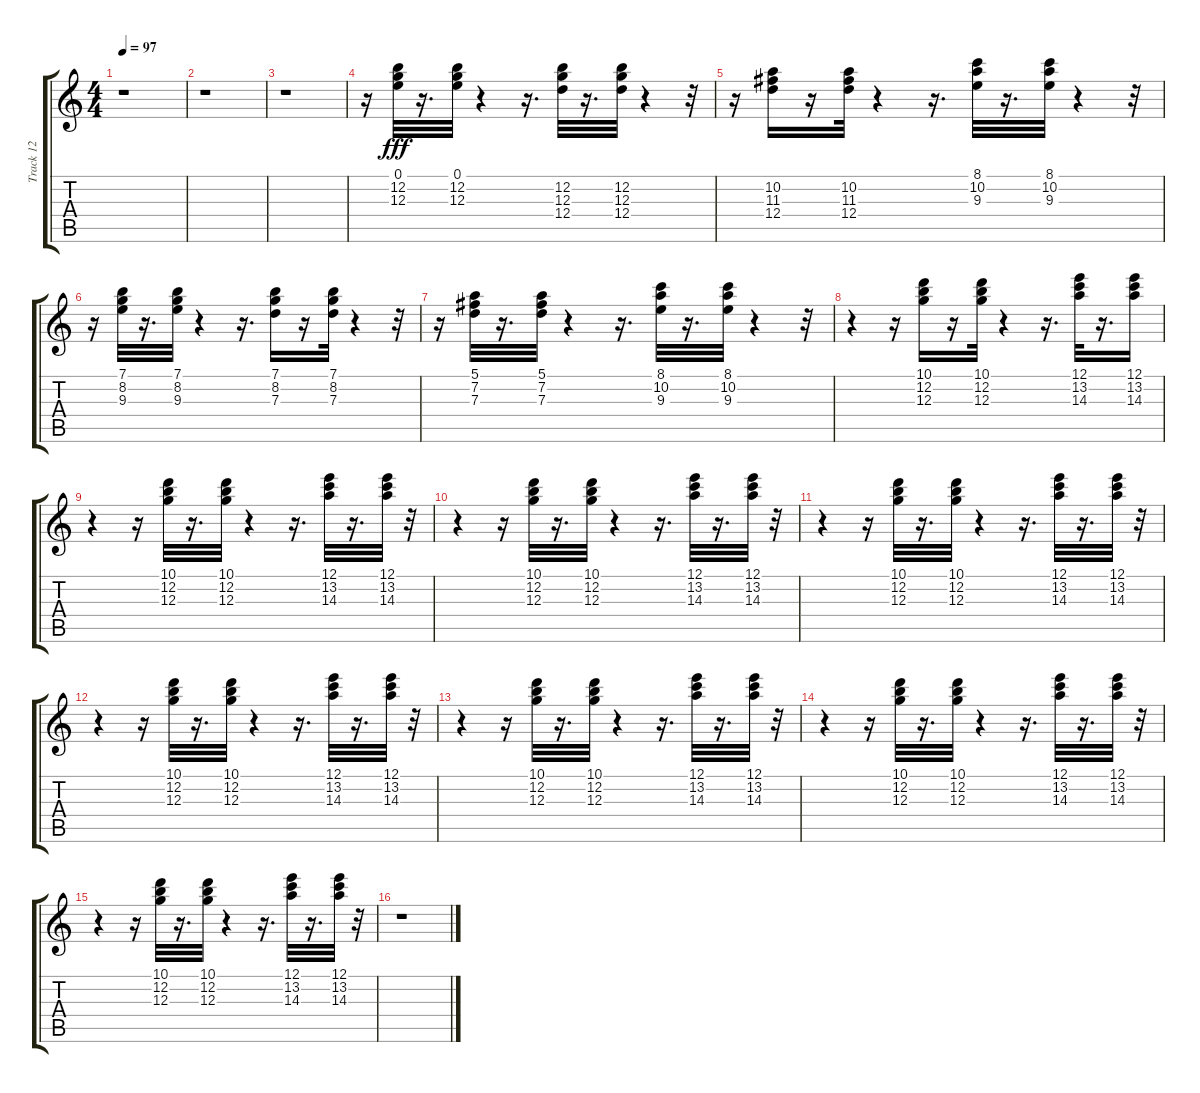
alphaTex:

\track ("Track 12" "Track 12") {instrument electricguitarclean}
\staff {score tabs}
\tuning (E4 B3 G3 D3 A2 E2) {hide}
\ts (4 4)
\tempo 97
\clef g2
\ks c
r.1{dy f} |
r.1 |
r.1 |
r.16 (0.1 12.2 12.3).32{dy fff volume 10} r.16{d} (0.1 12.2 12.3).32 r.4 r.16{d} (12.2 12.3 12.4).32 r.16{d} (12.2 12.3 12.4).32 r.4 r.32 |
r.16 (10.2 11.3 12.4).16 r.16 (10.2 11.3 12.4).32 r.4 r.16{d} (8.1 10.2 9.3).32 r.16{d} (8.1 10.2 9.3).32 r.4 r.32 |
r.16 (7.1 8.2 9.3).32 r.16{d} (7.1 8.2 9.3).32 r.4 r.16{d} (7.1 8.2 7.3).16 r.16 (7.1 8.2 7.3).32 r.4 r.32 |
r.16 (5.1 7.2 7.3).32 r.16{d} (5.1 7.2 7.3).32 r.4 r.16{d} (8.1 10.2 9.3).32 r.16{d} (8.1 10.2 9.3).32 r.4 r.32 |
r.4 r.16 (10.1 12.2 12.3).16 r.16 (10.1 12.2 12.3).32 r.4 r.16{d} (12.1 13.2 14.3).32 r.16{d} (12.1 13.2 14.3).16 |
r.4 r.16 (10.1 12.2 12.3).32 r.16{d} (10.1 12.2 12.3).32 r.4 r.16{d} (12.1 13.2 14.3).32 r.16{d} (12.1 13.2 14.3).32 r.32 |
r.4 r.16 (10.1 12.2 12.3).32 r.16{d} (10.1 12.2 12.3).32 r.4 r.16{d} (12.1 13.2 14.3).32 r.16{d} (12.1 13.2 14.3).32 r.32 |
r.4 r.16 (10.1 12.2 12.3).32 r.16{d} (10.1 12.2 12.3).32 r.4 r.16{d} (12.1 13.2 14.3).32 r.16{d} (12.1 13.2 14.3).32 r.32 |
r.4 r.16 (10.1 12.2 12.3).32 r.16{d} (10.1 12.2 12.3).32 r.4 r.16{d} (12.1 13.2 14.3).32 r.16{d} (12.1 13.2 14.3).32 r.32 |
r.4 r.16 (10.1 12.2 12.3).32 r.16{d} (10.1 12.2 12.3).32 r.4 r.16{d} (12.1 13.2 14.3).32 r.16{d} (12.1 13.2 14.3).32 r.32 |
r.4 r.16 (10.1 12.2 12.3).32 r.16{d} (10.1 12.2 12.3).32 r.4 r.16{d} (12.1 13.2 14.3).32 r.16{d} (12.1 13.2 14.3).32 r.32 |
r.4 r.16 (10.1 12.2 12.3).32 r.16{d} (10.1 12.2 12.3).32 r.4 r.16{d} (12.1 13.2 14.3).32 r.16{d} (12.1 13.2 14.3).32 r.32 |
r.1
